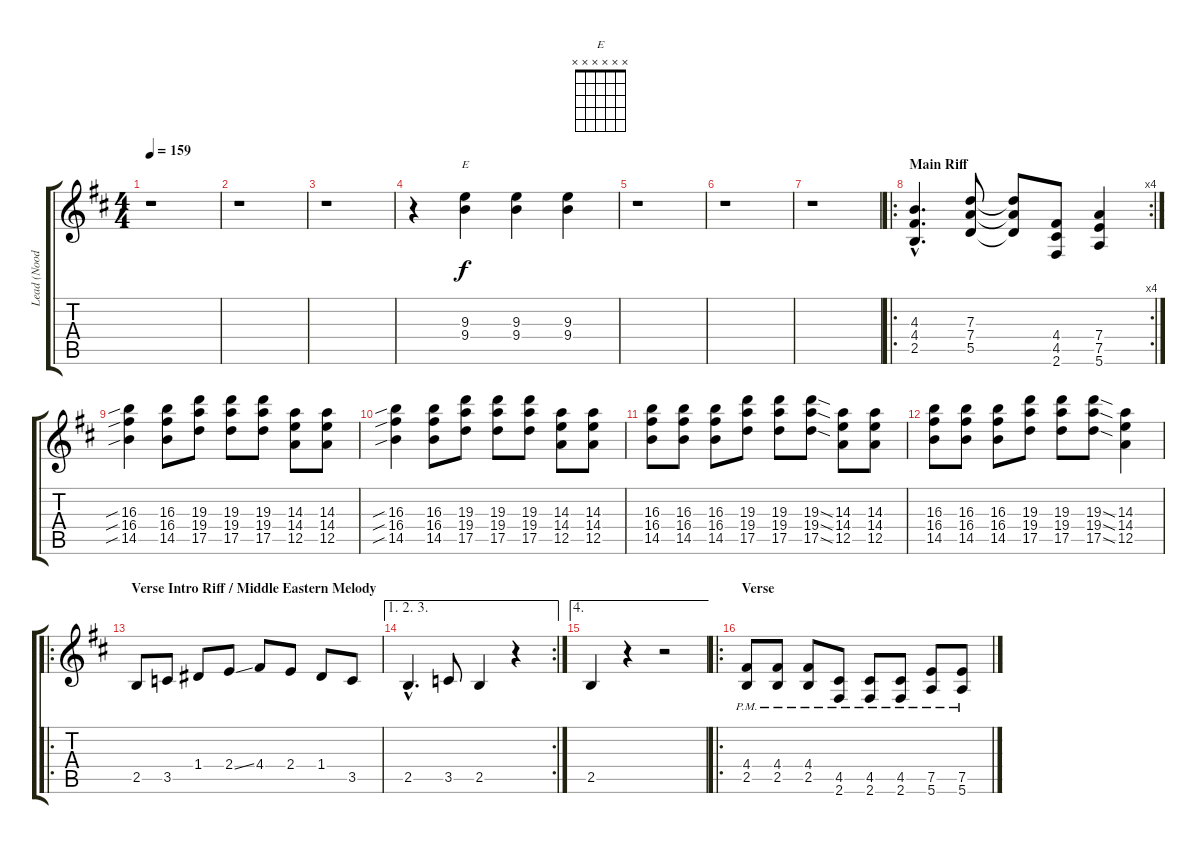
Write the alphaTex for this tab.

\track ("Lead (Noodles)" "Lead (Nood") {instrument distortionguitar}
\staff {score tabs}
\tuning (E4 B3 G3 D3 A2 E2) {hide}
\chord ("E" x x x x x x)
\ts (4 4)
\tempo 159
\clef g2
\ks d
r.1{dy f instrument distortionguitar} |
r.1 |
r.1 |
r.4 (9.3 9.4).4{ch "E"} (9.3 9.4).4 (9.3 9.4).4 |
r.1 |
r.1 |
r.1 |
\ro
\rc 4
\section ("" "Main Riff")
(4.3{hac} 4.4{hac} 2.5{hac}).4{d} (7.3 7.4 5.5).8 (7.3{t} 7.4{t} 5.5{t}).8 (4.4 4.5 2.6).8 (7.4 7.5 5.6).4 |
(16.3{sib} 16.4{sib} 14.5{sib}).4 (16.3 16.4 14.5).8 (19.3 19.4 17.5).8 (19.3 19.4 17.5).8 (19.3 19.4 17.5).8 (14.3 14.4 12.5).8 (14.3 14.4 12.5).8 |
(16.3{sib} 16.4{sib} 14.5{sib}).4 (16.3 16.4 14.5).8 (19.3 19.4 17.5).8 (19.3 19.4 17.5).8 (19.3 19.4 17.5).8 (14.3 14.4 12.5).8 (14.3 14.4 12.5).8 |
(16.3 16.4 14.5).8 (16.3 16.4 14.5).8 (16.3 16.4 14.5).8 (19.3 19.4 17.5).8 (19.3 19.4 17.5).8 (19.3{sod} 19.4{sod} 17.5{sod}).8 (14.3 14.4 12.5).8 (14.3 14.4 12.5).8 |
(16.3 16.4 14.5).8 (16.3 16.4 14.5).8 (16.3 16.4 14.5).8 (19.3 19.4 17.5).8 (19.3 19.4 17.5).8 (19.3{sod} 19.4{sod} 17.5{sod}).8 (14.3 14.4 12.5).4 |
\ro
\section ("" "Verse Intro Riff / Middle Eastern Melody")
2.5.8 3.5.8 1.4.8 2.4{ss}.8 4.4.8 2.4.8 1.4.8 3.5.8 |
\ae (1 2 3)
\rc 2
2.5{hac}.4{d} 3.5.8 2.5.4 r.4 |
\ae 4
2.5.4 r.4 r.2 |
\ro
\section ("" "Verse")
(4.4{pm} 2.5{pm}).8 (4.4{pm} 2.5{pm}).8 (4.4{pm} 2.5{pm}).8 (4.5{pm} 2.6{pm}).8 (4.5{pm} 2.6{pm}).8 (4.5{pm} 2.6{pm}).8 (7.5{pm} 5.6{pm}).8 (7.5{pm} 5.6{pm}).8
